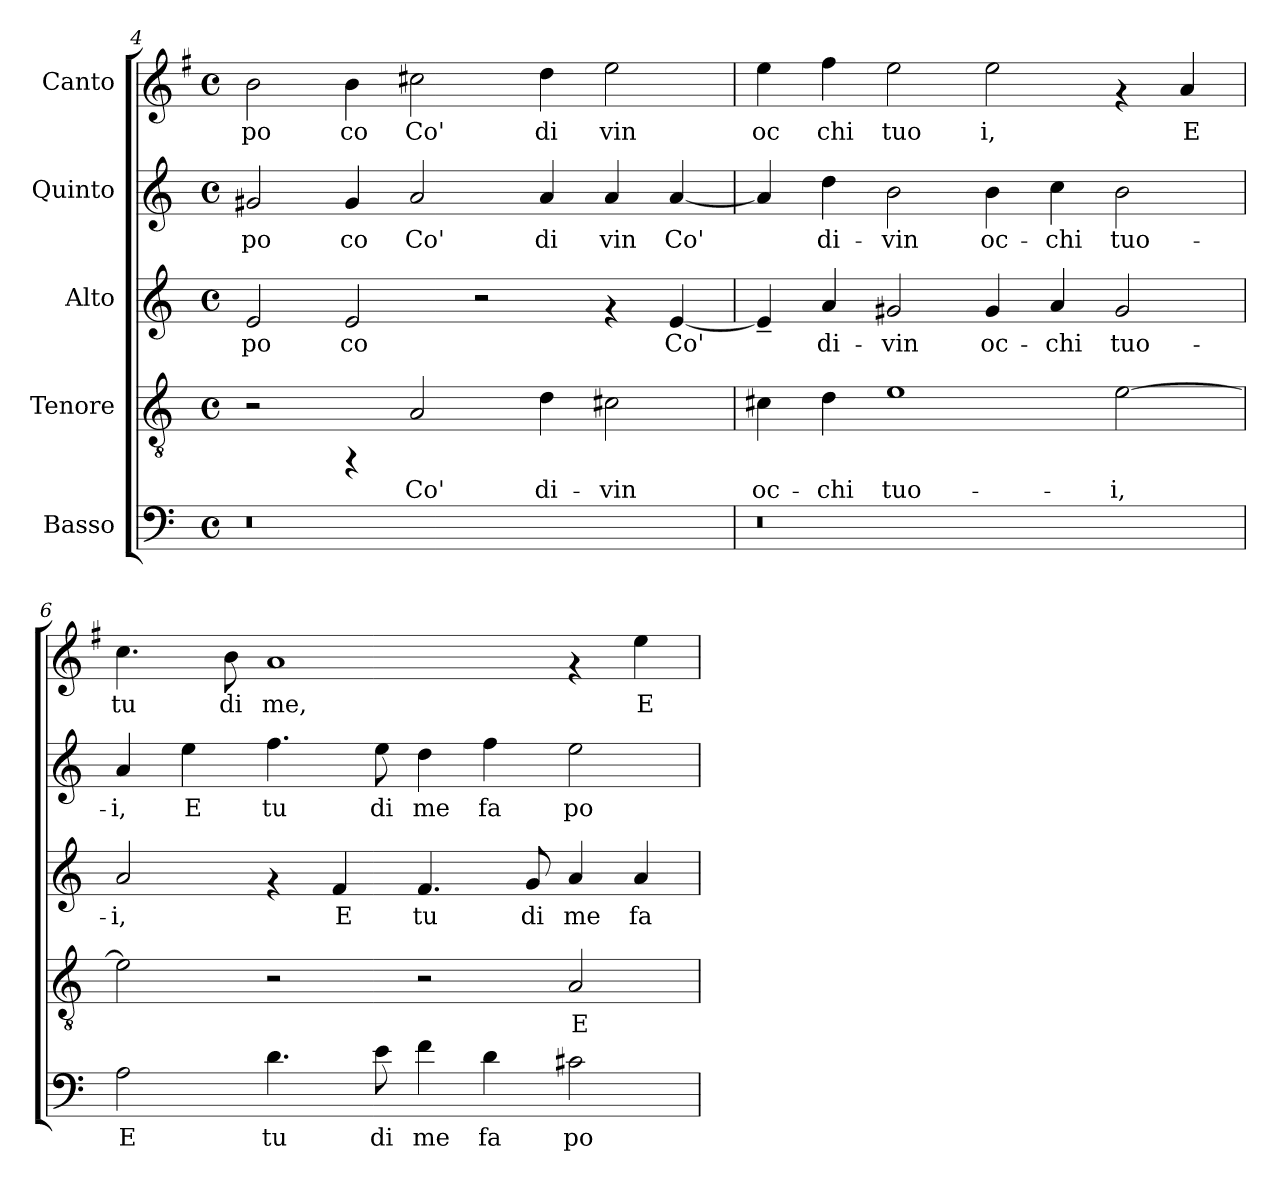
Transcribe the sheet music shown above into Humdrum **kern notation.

**kern	**text	**kern	**text	**kern	**text	**kern	**text	**kern	**text
*part5	*part5	*part4	*part4	*part3	*part3	*part2	*part2	*part1	*part1
*staff5	*staff5	*staff4	*staff4	*staff3	*staff3	*staff2	*staff2	*staff1	*staff1
*I"Basso	*	*I"Tenore	*	*I"Alto	*	*I"Quinto	*	*I"Canto	*
*clefF4	*	*clefGv2	*	*clefG2	*	*clefG2	*	*clefG2	*
*	*	*	*	*	*	*	*	*ITrd-3c-5	*
*k[]	*	*k[]	*	*k[]	*	*k[]	*	*k[]	*
*C:	*	*C:	*	*C:	*	*C:	*	*C:	*
*M4/4	*	*M4/4	*	*M4/4	*	*M4/4	*	*M4/4	*
*met(c)	*	*met(c)	*	*met(c)	*	*met(c)	*	*met(c)	*
=4	=4	=4	=4	=4	=4	=4	=4	=4	=4
!	!	!	!	!	!LO:LY:b:cj	!	!LO:LY:b:cj	!	!LO:LY:b:cj
0r	.	2r	.	2e/	po	2g#X/	po	2ee\	po
!	!	!	!	!	!LO:LY:b:cj	!	!LO:LY:b:cj	!	!LO:LY:b:cj
.	.	4rFF	.	2e/	co	4g#/	co	4ee\	co
!	!	!	!LO:LY:b:cj	!	!	!	!LO:LY:b:cj	!	!LO:LY:b:cj
.	.	2A/	Co'	.	.	2a/	Co'	2ff#X\	Co'
.	.	.	.	2r	.	.	.	.	.
!	!	!	!LO:LY:b:cj	!	!	!	!LO:LY:b:cj	!	!LO:LY:b:cj
.	.	4d\	di-	.	.	4a/	di	4gg\	di
!	!	!	!LO:LY:b:cj	!	!	!	!LO:LY:b:cj	!	!LO:LY:b:cj
.	.	2c#X\	-vin	4rf	.	4a/	vin	2aa\	vin
!	!	!	!	!	!LO:LY:b:cj	!	!LO:LY:b:cj	!	!
.	.	.	.	[<4e/	Co'	[<4a/	Co'	.	.
!!LO:LB:g=z
=5	=5	=5	=5	=5	=5	=5	=5	=5	=5
!	!	!	!LO:LY:b:cj	!	!LO:LY:b:cj	!	!LO:LY:b:cj	!	!LO:LY:b:cj
0r	.	4c#X\	oc-	4e~</]	.	4a/]	.	4aa\	oc
!	!	!	!LO:LY:b:cj	!	!LO:LY:b:cj	!	!LO:LY:b:cj	!	!LO:LY:b:cj
.	.	4d\	-chi	4a/	di-	4dd\	di-	4bb\	chi
!	!	!	!LO:LY:b:cj	!	!LO:LY:b:cj	!	!LO:LY:b:cj	!	!LO:LY:b:cj
.	.	1e	tuo-	2g#X/	-vin	2b\	-vin	2aa\	tuo
!	!	!	!	!	!LO:LY:b:cj	!	!LO:LY:b:cj	!	!LO:LY:b:cj
.	.	.	.	4g#/	oc-	4b\	oc-	2aa\	i,
!	!	!	!	!	!LO:LY:b:cj	!	!LO:LY:b:cj	!	!
.	.	.	.	4a/	-chi	4cc\	-chi	.	.
!	!	!	!LO:LY:b:cj	!	!LO:LY:b:cj	!	!LO:LY:b:cj	!	!
.	.	[>2e\	-i,	2g#/	tuo-	2b\	tuo-	4rf	.
!	!	!	!	!	!	!	!	!	!LO:LY:b:cj
.	.	.	.	.	.	.	.	4dd/	E
=6	=6	=6	=6	=6	=6	=6	=6	=6	=6
!	!LO:LY:b:cj	!	!LO:LY:b:cj	!	!LO:LY:b:cj	!	!LO:LY:b:cj	!	!LO:LY:b:cj
2A\	E	2e\]	.	2a/	-i,	4a/	-i,	4.ff\	tu
!	!	!	!	!	!	!	!LO:LY:b:cj	!	!
.	.	.	.	.	.	4ee\	E	.	.
!	!	!	!	!	!	!	!	!	!LO:LY:b:cj
.	.	.	.	.	.	.	.	8ee\	di
!	!LO:LY:b:cj	!	!	!	!	!	!LO:LY:b:cj	!	!LO:LY:b:cj
4.d\	tu	2r	.	4rf	.	4.ff\	tu	1dd	me,
!	!	!	!	!	!LO:LY:b:cj	!	!	!	!
.	.	.	.	4f/	E	.	.	.	.
!	!LO:LY:b:cj	!	!	!	!	!	!LO:LY:b:cj	!	!
8e\	di	.	.	.	.	8ee\	di	.	.
!	!LO:LY:b:cj	!	!	!	!LO:LY:b:cj	!	!LO:LY:b:cj	!	!
4f\	me	2r	.	4.f/	tu	4dd\	me	.	.
!	!LO:LY:b:cj	!	!	!	!	!	!LO:LY:b:cj	!	!
4d\	fa	.	.	.	.	4ff\	fa	.	.
!	!	!	!	!	!LO:LY:b:cj	!	!	!	!
.	.	.	.	8g/	di	.	.	.	.
!	!LO:LY:b:cj	!	!LO:LY:b:cj	!	!LO:LY:b:cj	!	!LO:LY:b:cj	!	!
2c#X\	po	2A/	E	4a/	me	2ee\	po-	4rf	.
!	!	!	!	!	!LO:LY:b:cj	!	!	!	!LO:LY:b:cj
.	.	.	.	4a/	fa	.	.	4aa\	E
=	=	=	=	=	=	=	=	=	=
*-	*-	*-	*-	*-	*-	*-	*-	*-	*-
